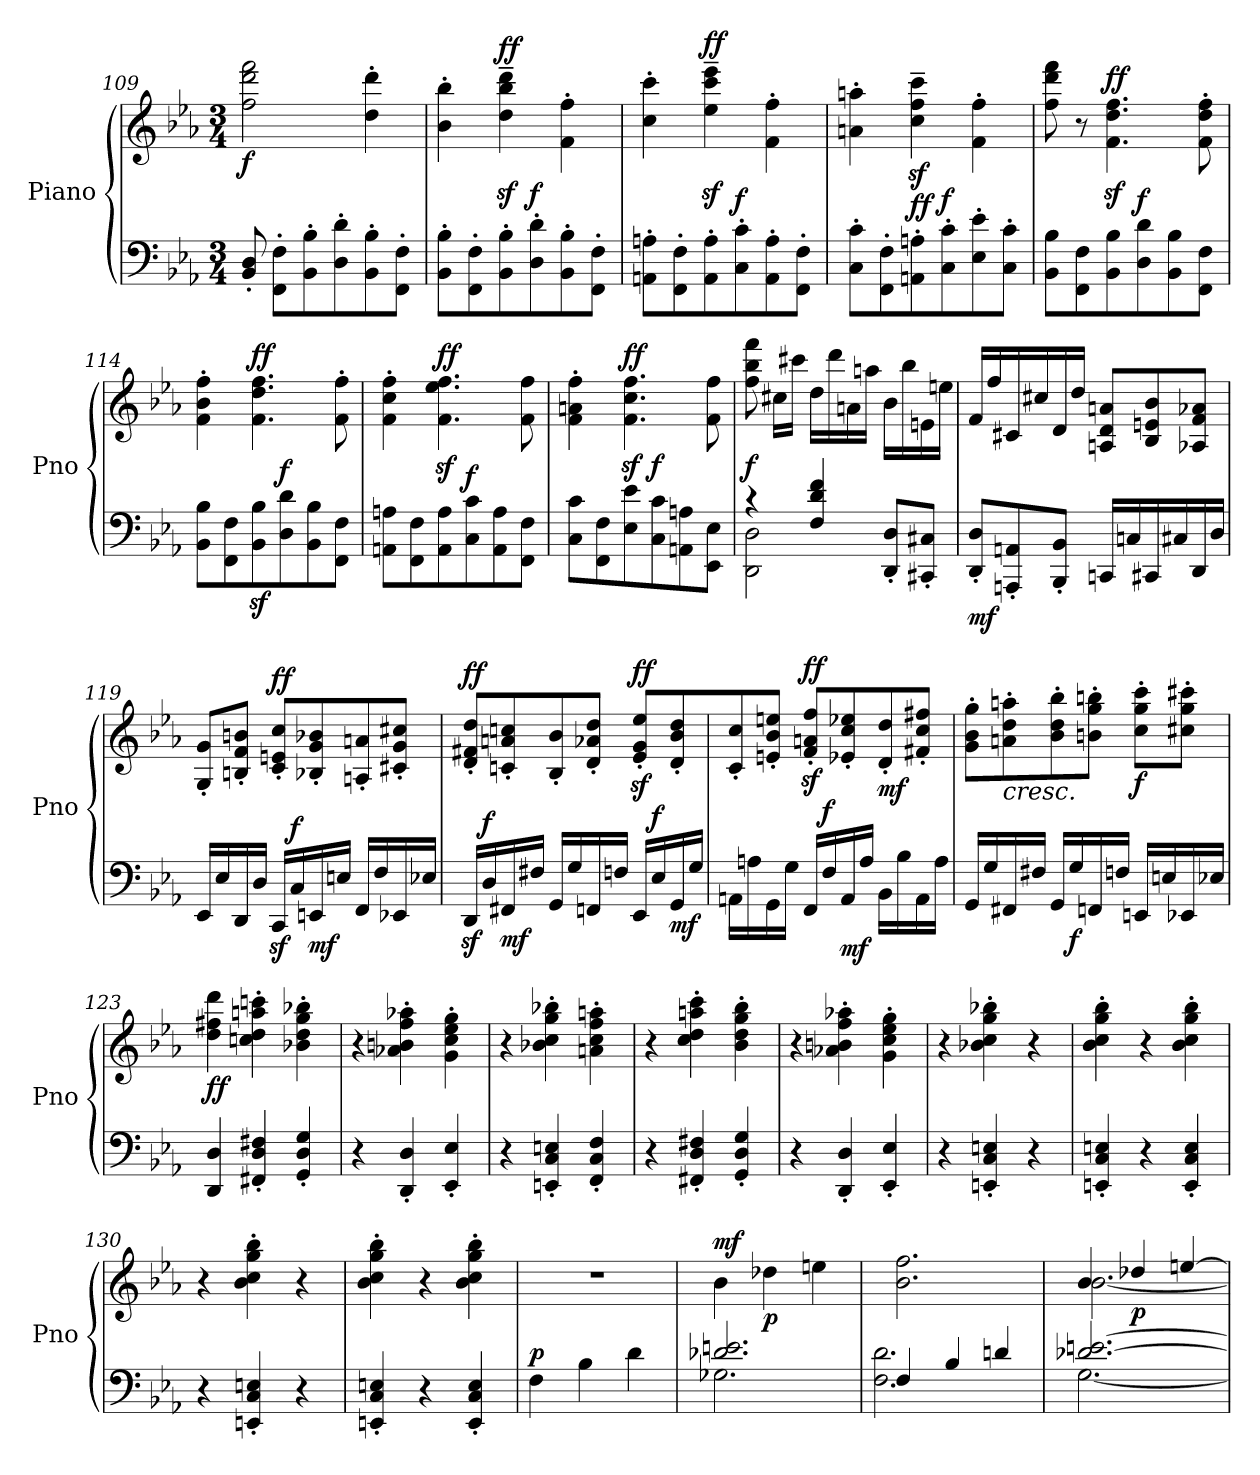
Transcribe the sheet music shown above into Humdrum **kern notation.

**kern	**kern	**dynam
*part1	*part1	*part1
*staff2	*staff1	*staff1/2
*I"Piano	*	*
*I'Pno	*	*
!!LO:LB:g=z
*clefF4	*clefG2	*
*k[b-e-a-]	*k[b-e-a-]	*
*M3/4	*M3/4	*
=109	=109	=109
!	!	!LO:DY:b
8BB-/' 8D/'	2ff\ 2ddd\ 2fff\	f
8FF\' 8F\'L	.	.
8BB-\' 8B-\'	.	.
8D\' 8d\'	.	.
8BB-\' 8B-\'	4dd\' 4ddd\'	.
8FF\' 8F\'J	.	.
=110	=110	=110
8BB-\' 8B-\'L	4b-\' 4bb-\'	.
8FF\' 8F\'	.	.
!	!	!LO:DY:a
8BB-\' 8B-\'	4dd\z<~ 4bb-\z<~ 4ddd\z<~	ff
!	!	!LO:DY:a=2
8D\' 8d\'	.	f
8BB-\' 8B-\'	4f\' 4ff\'	.
8FF\' 8F\'J	.	.
=111	=111	=111
8AAn\' 8An\'L	4cc\' 4ccc\'	.
8FF\' 8F\'	.	.
!	!	!LO:DY:a
8AA\' 8A\'	4ee-\z<~ 4ccc\z<~ 4eee-\z<~	ff
!	!	!LO:DY:a=2
8C\' 8c\'	.	f
8AA\' 8A\'	4f\' 4ff\'	.
8FF\' 8F\'J	.	.
=112	=112	=112
8C\' 8c\'L	4an\' 4aan\'	.
8FF\' 8F\'	.	.
!	!	!LO:DY:a=2
8AAn\' 8An\'	4cc\z<~ 4ff\z<~ 4ccc\z<~	ff
!	!	!LO:DY:a=2
8C\' 8c\'	.	f
8E-\' 8e-\'	4f\' 4ff\'	.
8C\' 8c\'J	.	.
=113	=113	=113
8BB-\ 8B-\L	8ff\ 8ddd\ 8fff\	.
8FF\ 8F\	8r	.
!	!	!LO:DY:a
8BB-\ 8B-\	4.f\z< 4.dd\z< 4.ff\z<	ff
!	!	!LO:DY:a=2
8D\ 8d\	.	f
8BB-\ 8B-\	.	.
8FF\ 8F\J	8f\' 8dd\' 8ff\'	.
=114	=114	=114
8BB-\ 8B-\L	4f\' 4b-\' 4ff\'	.
8FF\ 8F\	.	.
!	!	!LO:DY:a
8BB-\z> 8B-\z>	4.f\ 4.dd\ 4.ff\	ff
!	!	!LO:DY:a=2
8D\ 8d\	.	f
8BB-\ 8B-\	.	.
8FF\ 8F\J	8f\' 8ff\'	.
!!LO:LB:g=z
=115	=115	=115
8AAn\ 8An\L	4f\' 4cc\' 4ff\'	.
8FF\ 8F\	.	.
!	!	!LO:DY:a
8AA\ 8A\	4.f\z< 4.ee-\z< 4.ff\z<	ff
!	!	!LO:DY:a=2
8C\ 8c\	.	f
8AA\ 8A\	.	.
8FF\ 8F\J	8f\ 8ff\	.
=116	=116	=116
8C\ 8c\L	4f\' 4an\' 4ff\'	.
8FF\ 8F\	.	.
!	!	!LO:DY:a
8E-\ 8e-\	4.f\z< 4.cc\z< 4.ff\z<	ff
!	!	!LO:DY:a=2
8C\ 8c\	.	f
8AAn\ 8An\	.	.
8EE-\ 8E-\J	8f\ 8ff\	.
=117	=117	=117
*^	*	*
!	!	!	!LO:DY:a=2
4r	2DD\ 2D\	8ff\ 8bb-\ 8fff\	f
.	.	16cc#X\LL	.
.	.	16ccc#X\JJ	.
4F/ 4d/ 4f/	.	16dd\LL	.
.	.	16ddd\	.
.	.	16an\	.
.	.	16aan\JJ	.
8DD/' 8D/'L	4ryy	16b-\LL	.
.	.	16bb-\	.
8CC#X/' 8C#X/'J	.	16en\	.
.	.	16een\JJ	.
*v	*v	*	*
=118	=118	=118
!	!	!LO:DY:b=2
8DD/' 8D/'L	16f/LL	mf
.	16ff/	.
8AAAn/' 8AAn/'	16c#X/	.
.	16cc#X/	.
8BBB-/' 8BB-/'J	16d/	.
.	16dd/JJ	.
16CCn/LL	8An/ 8d/ 8an/L	.
16Cn/	.	.
16CC#X/	8B-/ 8en/ 8b-/	.
16C#X/	.	.
16DD/	8A-X/ 8f/ 8a-X/J	.
16D/JJ	.	.
!!LO:LB:g=z
=119	=119	=119
16EE-/LL	8G/' 8g/'L	.
16E-/	.	.
16DD/	8Bn/' 8f/' 8bn/'J	.
16D/JJ	.	.
!	!	!LO:DY:a
16CCz>/LL	8c/' 8en/' 8cc/'L	ff
!	!	!LO:DY:a=2
16C/	.	f
!	!	!LO:DY:b=2
16EEn/	8B-X/' 8g/' 8b-X/'	mf
16En/JJ	.	.
16FF/LL	8An/' 8an/'	.
16F/	.	.
16EE-X/	8c#X/' 8g/' 8cc#X/'J	.
16E-X/JJ	.	.
=120	=120	=120
!	!	!LO:DY:a
16DDz>/LL	8d/' 8f#X/' 8dd/'L	ff
!	!	!LO:DY:a=2
16D/	.	f
!	!	!LO:DY:b=2
16FF#X/	8cn/' 8an/' 8ccn/'	mf
16F#X/JJ	.	.
16GG/LL	8B-/' 8b-/'	.
16G/	.	.
16FFn/	8d/' 8a-X/' 8dd/'J	.
16Fn/JJ	.	.
!	!	!LO:DY:a
16EE-/LL	8e-/z<' 8g/z<' 8ee-/z<'L	ff
!	!	!LO:DY:a=2
16E-/	.	f
!	!	!LO:DY:b=2
16GG/	8d/' 8b-/' 8dd/'	mf
16G/JJ	.	.
=121	=121	=121
16AAn\LL	8c/' 8cc/'	.
16An\	.	.
16GG\	8en/' 8b-/' 8een/'J	.
16G\JJ	.	.
!	!	!LO:DY:a
16FF/LL	8f/z<' 8an/z<' 8ff/z<'L	ff
!	!	!LO:DY:a=2
16F/	.	f
!	!	!LO:DY:b=2
16AA/	8e-X/' 8cc/' 8ee-X/'	mf
16A/JJ	.	.
!	!	!LO:DY:b
16BB-\LL	8d/' 8dd/'	mf
16B-\	.	.
16AA\	8f#X/' 8cc/' 8ff#X/'J	.
16A\JJ	.	.
!!LO:PB:g=z
=122	=122	=122
16GG/LL	8g\' 8b-\' 8gg\'L	.
16G/	.	.
!	!	!LO:HP:b
16FF#X/	8an\' 8dd\' 8aan\'	<
16F#X/JJ	.	.
16GG/LL	8b-\' 8dd\' 8bb-\'	.
!	!	!LO:DY:b=2
16G/	.	f
16FFn/	8bn\' 8gg\' 8bbn\'J	.
16Fn/JJ	.	.
!	!	!LO:DY:b
16EEn/LL	8cc\' 8gg\' 8ccc\'L	f
16En/	.	.
16EE-X/	8cc#X\' 8gg\' 8ccc#X\'J	.
16E-X/JJ	.	.
.	.	[
=123	=123	=123
!	!	!LO:DY:b
4DD/ 4D/	4dd\ 4ff#X\ 4ddd\	ff
4FF#X/' 4D/' 4F#X/'	4ccn\' 4dd\' 4aan\' 4cccn\'	.
4GG/' 4D/' 4G/'	4b-X\' 4dd\' 4gg\' 4bb-X\'	.
=124	=124	=124
4r	4r	.
4DD/' 4D/'	4a-X\' 4bn\' 4ff\' 4aa-X\'	.
4EE-/' 4E-/'	4g\' 4cc\' 4ee-\' 4gg\'	.
=125	=125	=125
4r	4r	.
4EEn/' 4C/' 4En/'	4b-X\' 4cc\' 4gg\' 4bb-X\'	.
4FF/' 4C/' 4F/'	4an\' 4cc\' 4ff\' 4aan\'	.
=126	=126	=126
4r	4r	.
4FF#X/' 4D/' 4F#X/'	4cc\' 4dd\' 4aan\' 4ccc\'	.
4GG/' 4D/' 4G/'	4b-\' 4dd\' 4gg\' 4bb-\'	.
=127	=127	=127
4r	4r	.
4DD/' 4D/'	4a-X\' 4bn\' 4ff\' 4aa-X\'	.
4EE-/' 4E-/'	4g\' 4cc\' 4ee-\' 4gg\'	.
!!LO:LB:g=z
=128	=128	=128
4r	4r	.
4EEn/' 4C/' 4En/'	4b-X\' 4cc\' 4gg\' 4bb-X\'	.
4r	4r	.
=129	=129	=129
4EEn/' 4C/' 4En/'	4b-\' 4cc\' 4gg\' 4bb-\'	.
4r	4r	.
4EE/' 4C/' 4E/'	4b-\' 4cc\' 4gg\' 4bb-\'	.
=130	=130	=130
4r	4r	.
4EEn/' 4C/' 4En/'	4b-\' 4cc\' 4gg\' 4bb-\'	.
4r	4r	.
=131	=131	=131
4EEn/' 4C/' 4En/'	4b-\' 4cc\' 4gg\' 4bb-\'	.
4r	4r	.
4EE/' 4C/' 4E/'	4b-\' 4cc\' 4gg\' 4bb-\'	.
=132	=132	=132
!	!	!LO:DY:a=2
4F\	2.r	p
4B-\	.	.
4d\	.	.
=133	=133	=133
*^	*	*
!	!	!	!LO:DY:a
2.d-X/ 2.en/	2.G-X\	4b-\	mf
!	!	!	!LO:DY:b
.	.	4dd-X\	p
.	.	4een\	.
=134	=134	=134	=134
4F/	2.F\ 2.d\	2.b-\ 2.ff\	.
4B-/	.	.	.
4dn/	.	.	.
=135	=135	=135	=135
*	*	*^	*
!	!	!	!	!LO:DY:a=2
!	!	!	!	!LO:DY:n=1:b
[2.d-X/ [2.en/	[2.G\	4b-/	[2.b-\	mf sf
!	!	!	!	!LO:DY:n=2:b
.	.	4dd-X/	.	p
.	.	[4een/	.	.
*v	*v	*	*	*
*	*v	*v	*
=	=	=
*-	*-	*-
